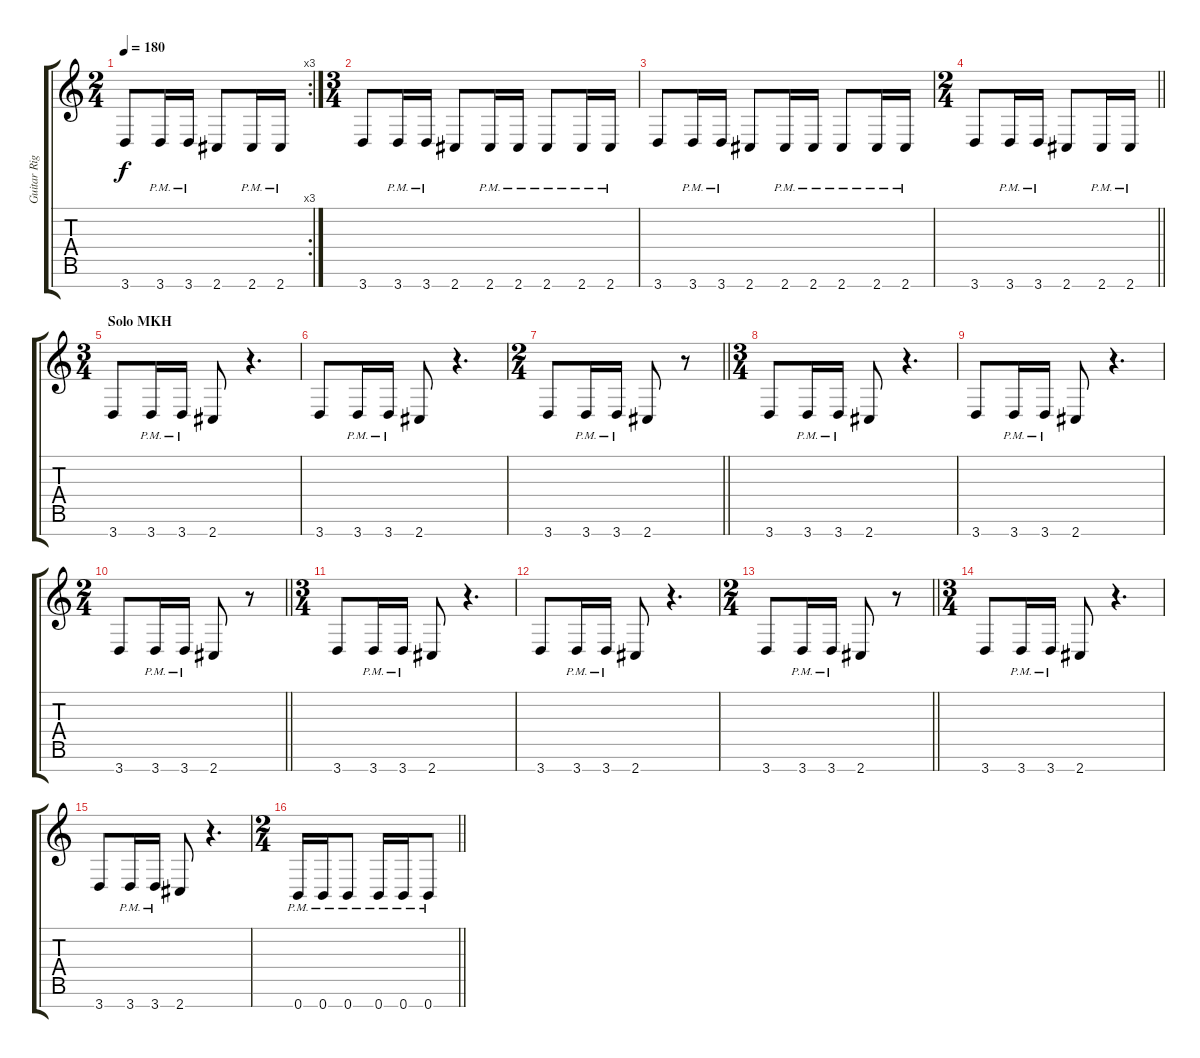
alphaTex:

\track ("Guitar Right" "Guitar Rig") {instrument distortionguitar}
\staff {score tabs}
\tuning (E4 B3 G3 D3 A2 E2 B1) {hide}
\rc 3
\ts (2 4)
\tempo 180
\clef g2
\ks c
3.7.8{dy f} 3.7{pm}.16 3.7{pm}.16 2.7.8 2.7{pm}.16 2.7{pm}.16 |
\ts (3 4)
3.7.8 3.7{pm}.16 3.7{pm}.16 2.7.8 2.7{pm}.16 2.7{pm}.16 2.7{pm}.8 2.7{pm}.16 2.7{pm}.16 |
3.7.8 3.7{pm}.16 3.7{pm}.16 2.7.8 2.7{pm}.16 2.7{pm}.16 2.7{pm}.8 2.7{pm}.16 2.7{pm}.16 |
\ts (2 4)
\barLineRight lightlight
3.7.8 3.7{pm}.16 3.7{pm}.16 2.7.8 2.7{pm}.16 2.7{pm}.16 |
\ts (3 4)
\section ("" "Solo MKH")
3.7.8 3.7{pm}.16 3.7{pm}.16 2.7.8 r.4{d} |
3.7.8 3.7{pm}.16 3.7{pm}.16 2.7.8 r.4{d} |
\ts (2 4)
\barLineRight lightlight
3.7.8 3.7{pm}.16 3.7{pm}.16 2.7.8 r.8 |
\ts (3 4)
3.7.8 3.7{pm}.16 3.7{pm}.16 2.7.8 r.4{d} |
3.7.8 3.7{pm}.16 3.7{pm}.16 2.7.8 r.4{d} |
\ts (2 4)
\barLineRight lightlight
3.7.8 3.7{pm}.16 3.7{pm}.16 2.7.8 r.8 |
\ts (3 4)
3.7.8 3.7{pm}.16 3.7{pm}.16 2.7.8 r.4{d} |
3.7.8 3.7{pm}.16 3.7{pm}.16 2.7.8 r.4{d} |
\ts (2 4)
\barLineRight lightlight
3.7.8 3.7{pm}.16 3.7{pm}.16 2.7.8 r.8 |
\ts (3 4)
3.7.8 3.7{pm}.16 3.7{pm}.16 2.7.8 r.4{d} |
3.7.8 3.7{pm}.16 3.7{pm}.16 2.7.8 r.4{d} |
\ts (2 4)
\barLineRight lightlight
0.7{pm}.16 0.7{pm}.16 0.7{pm}.8 0.7{pm}.16 0.7{pm}.16 0.7{pm}.8
